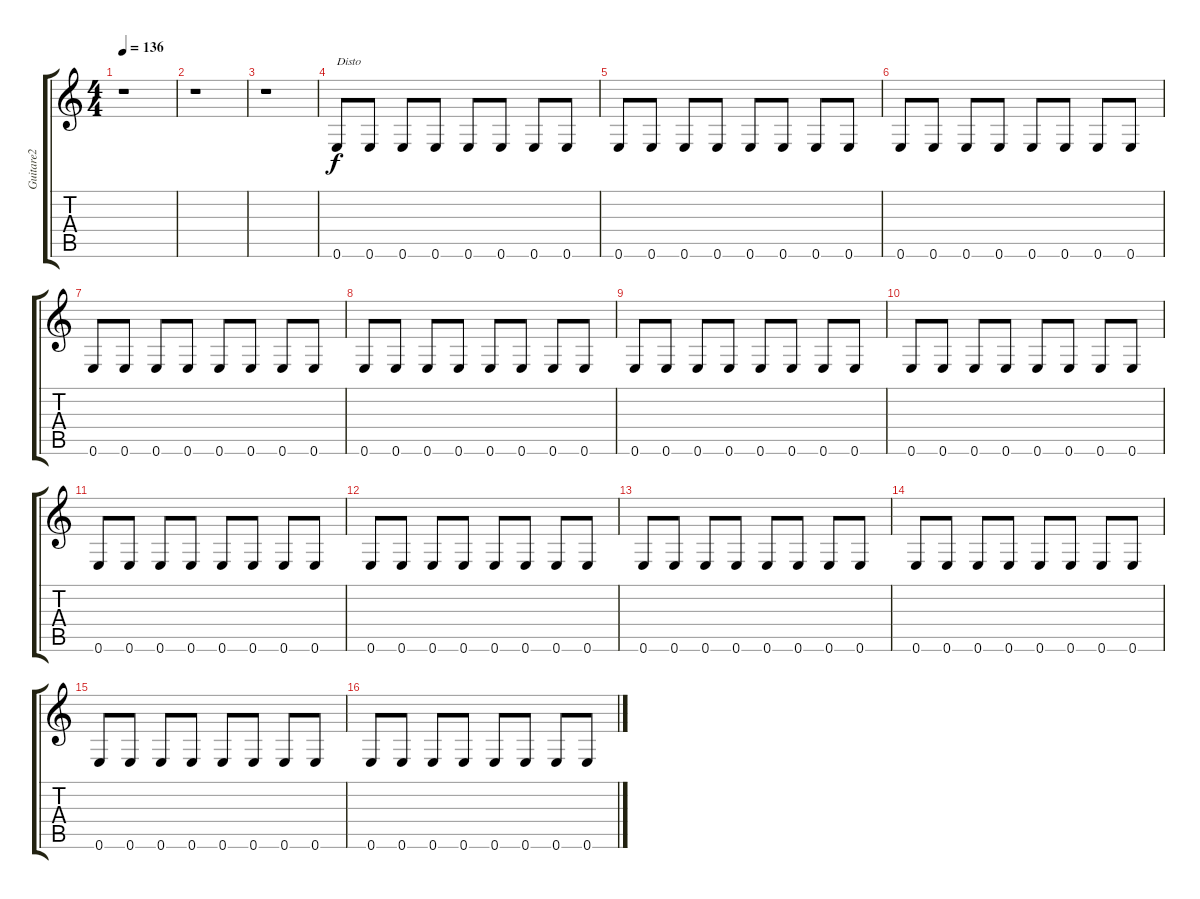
\track ("Guitare2" "Guitare2") {instrument distortionguitar}
\staff {score tabs}
\tuning (E4 B3 G3 D3 A2 E2) {hide}
\ts (4 4)
\tempo 136
\clef g2
\ks c
r.1{dy f instrument distortionguitar} |
r.1 |
r.1 |
0.6.8{txt "Disto"} 0.6.8 0.6.8 0.6.8 0.6.8 0.6.8 0.6.8 0.6.8 |
0.6.8 0.6.8 0.6.8 0.6.8 0.6.8 0.6.8 0.6.8 0.6.8 |
0.6.8 0.6.8 0.6.8 0.6.8 0.6.8 0.6.8 0.6.8 0.6.8 |
0.6.8 0.6.8 0.6.8 0.6.8 0.6.8 0.6.8 0.6.8 0.6.8 |
0.6.8 0.6.8 0.6.8 0.6.8 0.6.8 0.6.8 0.6.8 0.6.8 |
0.6.8 0.6.8 0.6.8 0.6.8 0.6.8 0.6.8 0.6.8 0.6.8 |
0.6.8 0.6.8 0.6.8 0.6.8 0.6.8 0.6.8 0.6.8 0.6.8 |
0.6.8 0.6.8 0.6.8 0.6.8 0.6.8 0.6.8 0.6.8 0.6.8 |
0.6.8 0.6.8 0.6.8 0.6.8 0.6.8 0.6.8 0.6.8 0.6.8 |
0.6.8 0.6.8 0.6.8 0.6.8 0.6.8 0.6.8 0.6.8 0.6.8 |
0.6.8 0.6.8 0.6.8 0.6.8 0.6.8 0.6.8 0.6.8 0.6.8 |
0.6.8 0.6.8 0.6.8 0.6.8 0.6.8 0.6.8 0.6.8 0.6.8 |
0.6.8 0.6.8 0.6.8 0.6.8 0.6.8 0.6.8 0.6.8 0.6.8
